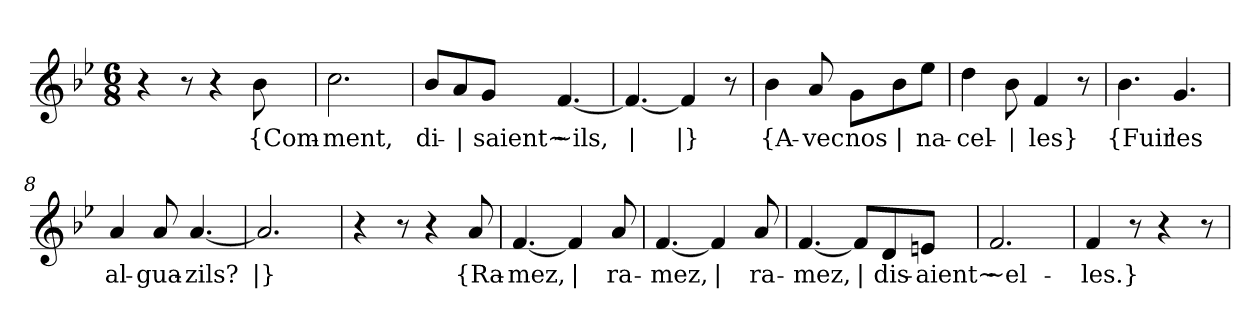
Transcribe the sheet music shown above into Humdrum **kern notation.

**kern	**text
*part1	*part1
*staff1	*staff1
*clefG2	*
*k[b-e-]	*
*M6/8	*
=1	=1
4r	.
8r	.
4r	.
!	!LO:LY:b
8b-\	{Com-
=2	=2
!	!LO:LY:b
2.cc\	-ment,
=3	=3
!	!LO:LY:b
8b-/L	di-
!	!LO:LY:b
8a/	|
!	!LO:LY:b
8g/J	-saient~
!	!LO:LY:b
[4.f/	~ils,
=4	=4
!	!LO:LY:b
4.f/_	|
!	!LO:LY:b
4f/]	|}
8r	.
=5	=5
!	!LO:LY:b
4b-\	{A-
!	!LO:LY:b
8a/	-vec
!	!LO:LY:b
8g\L	nos
!	!LO:LY:b
8b-\	|
!	!LO:LY:b
8ee-\J	na-
=6	=6
!	!LO:LY:b
4dd\	-cel-
!	!LO:LY:b
8b-\	|
!	!LO:LY:b
4f/	-les}
8r	.
=7	=7
!	!LO:LY:b
4.b-\	{Fuir
!	!LO:LY:b
4.g/	les
!!LO:LB:g=z
=8	=8
!	!LO:LY:b
4a/	al-
!	!LO:LY:b
8a/	-gua-
!	!LO:LY:b
[4.a/	-zils?
=9	=9
!	!LO:LY:b
2.a/]	|}
=10	=10
4r	.
8r	.
4r	.
!	!LO:LY:b
8a/	{Ra-
=11	=11
!	!LO:LY:b
[4.f/	-mez,
!	!LO:LY:b
4f/]	|
!	!LO:LY:b
8a/	ra-
=12	=12
!	!LO:LY:b
[4.f/	-mez,
!	!LO:LY:b
4f/]	|
!	!LO:LY:b
8a/	ra-
=13	=13
!	!LO:LY:b
[4.f/	-mez,
!	!LO:LY:b
8f/L]	|
!	!LO:LY:b
8d/	dis-
!	!LO:LY:b
8en/J	-aient~
=14	=14
!	!LO:LY:b
2.f/	~el-
=15	=15
!	!LO:LY:b
4f/	-les.}
8r	.
4r	.
8r	.
=	=
*-	*-
